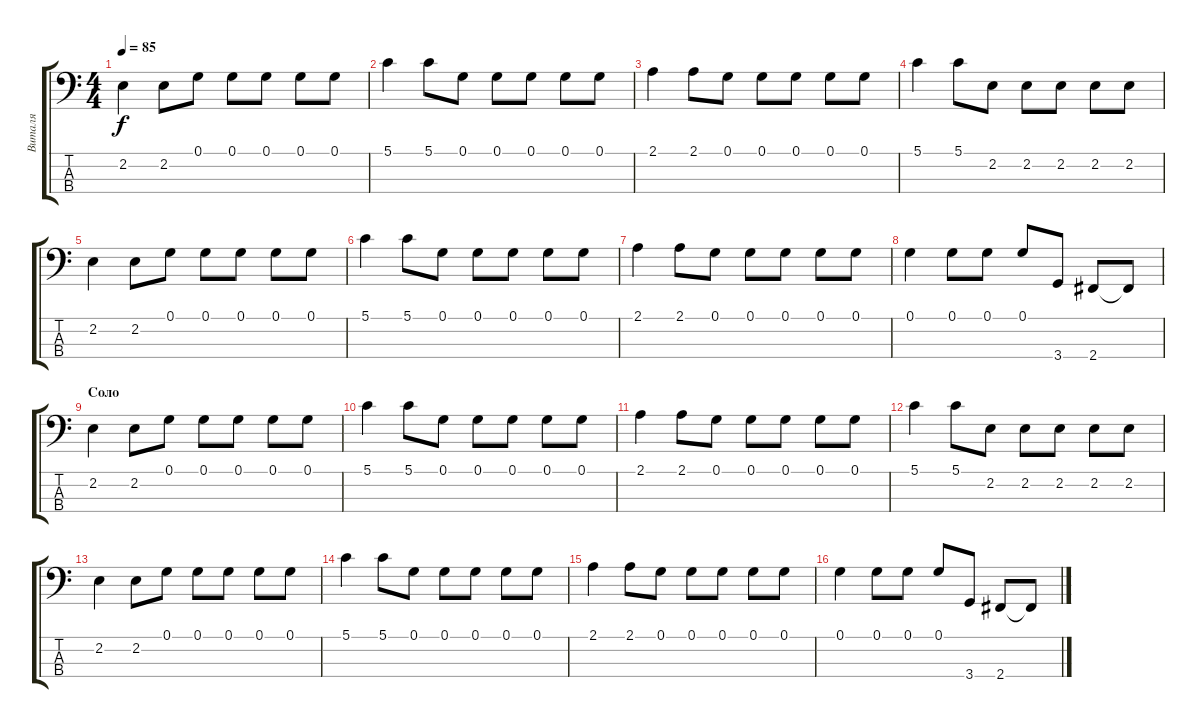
\track ("Виталя" "Виталя") {instrument fretlessbass}
\staff {score tabs}
\tuning (G2 D2 A1 E1) {hide}
\ts (4 4)
\tempo 85
\clef f4
\ks c
2.2.4{dy f} 2.2.8 0.1.8 0.1.8 0.1.8 0.1.8 0.1.8 |
5.1.4 5.1.8 0.1.8 0.1.8 0.1.8 0.1.8 0.1.8 |
2.1.4 2.1.8 0.1.8 0.1.8 0.1.8 0.1.8 0.1.8 |
5.1.4 5.1.8 2.2.8 2.2.8 2.2.8 2.2.8 2.2.8 |
2.2.4 2.2.8 0.1.8 0.1.8 0.1.8 0.1.8 0.1.8 |
5.1.4 5.1.8 0.1.8 0.1.8 0.1.8 0.1.8 0.1.8 |
2.1.4 2.1.8 0.1.8 0.1.8 0.1.8 0.1.8 0.1.8 |
0.1.4 0.1.8 0.1.8 0.1.8 3.4.8 2.4.8 2.4{t}.8 |
\section ("" "Соло")
2.2.4 2.2.8 0.1.8 0.1.8 0.1.8 0.1.8 0.1.8 |
5.1.4 5.1.8 0.1.8 0.1.8 0.1.8 0.1.8 0.1.8 |
2.1.4 2.1.8 0.1.8 0.1.8 0.1.8 0.1.8 0.1.8 |
5.1.4 5.1.8 2.2.8 2.2.8 2.2.8 2.2.8 2.2.8 |
2.2.4 2.2.8 0.1.8 0.1.8 0.1.8 0.1.8 0.1.8 |
5.1.4 5.1.8 0.1.8 0.1.8 0.1.8 0.1.8 0.1.8 |
2.1.4 2.1.8 0.1.8 0.1.8 0.1.8 0.1.8 0.1.8 |
0.1.4 0.1.8 0.1.8 0.1.8 3.4.8 2.4.8 2.4{t}.8
